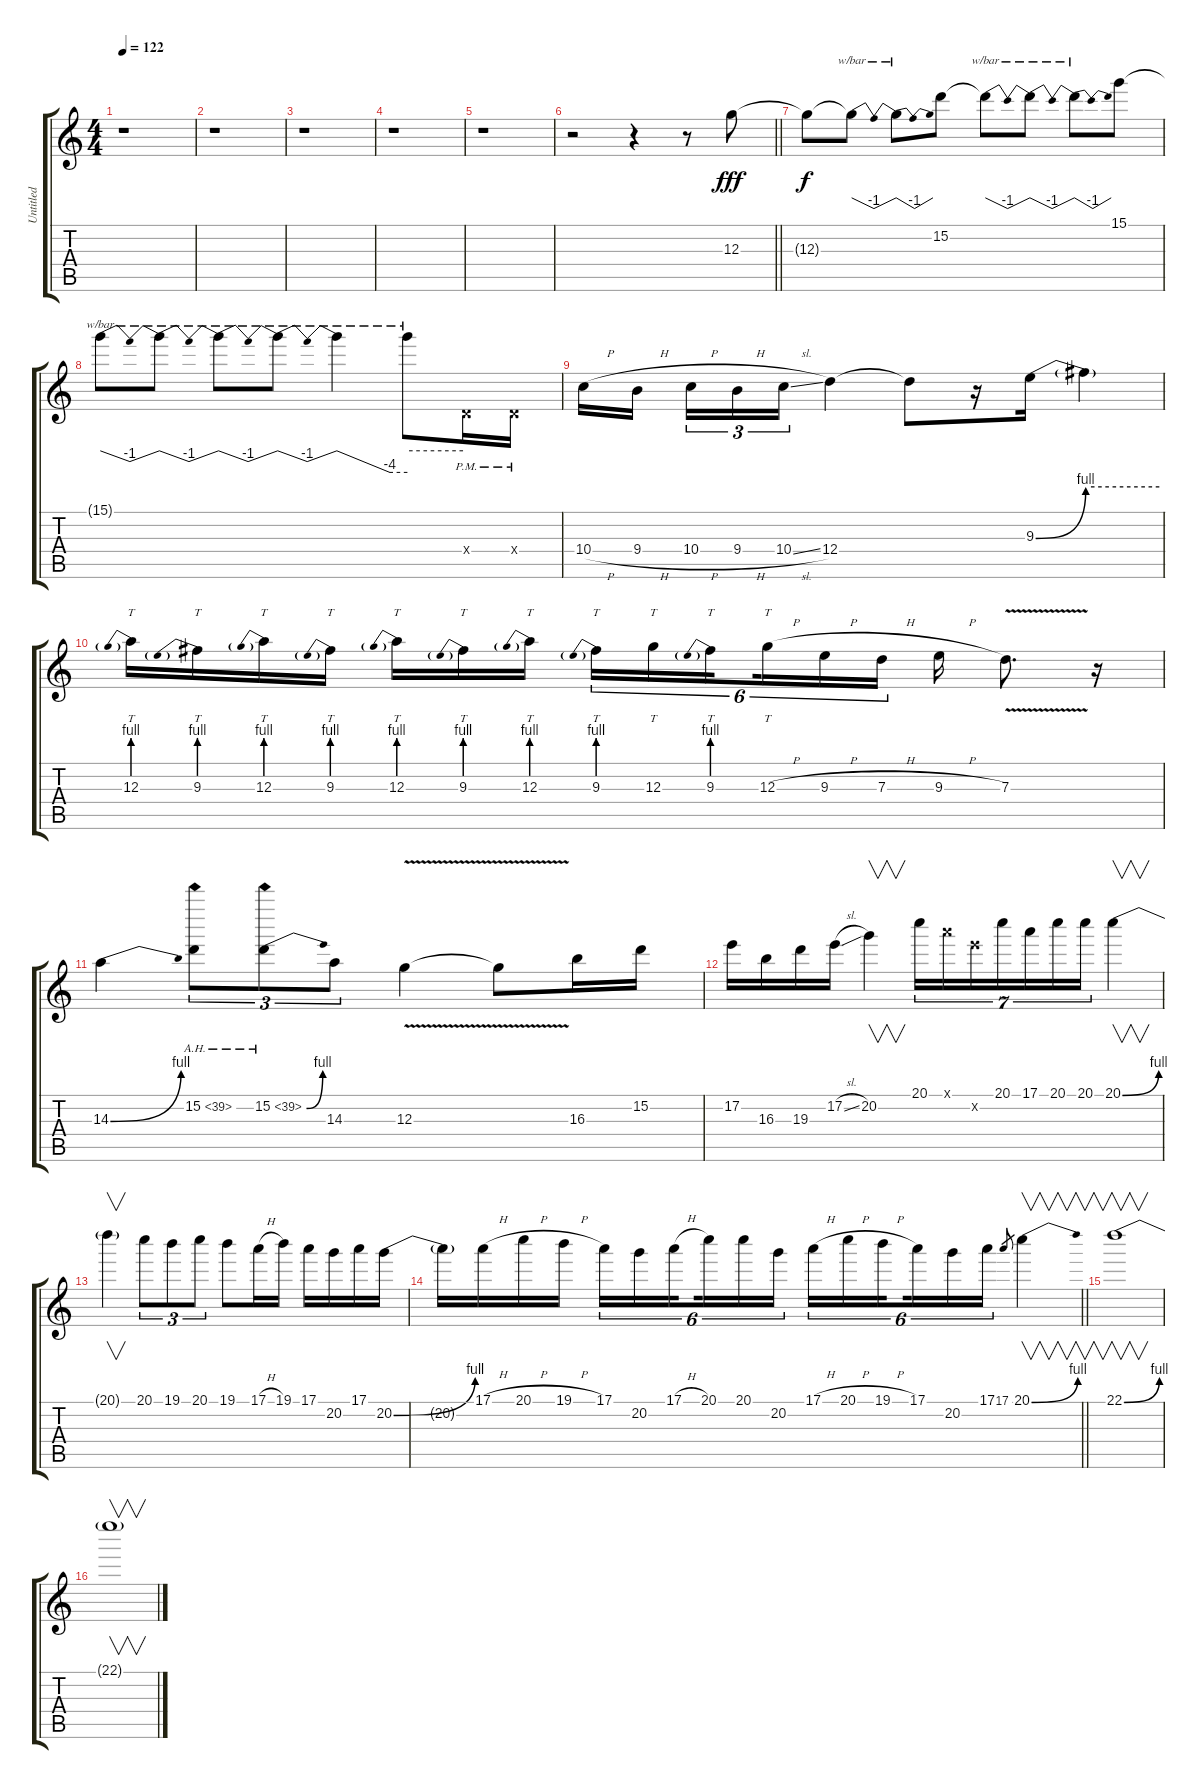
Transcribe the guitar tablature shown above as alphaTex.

\track ("Untitled" "Untitled") {instrument overdrivenguitar}
\staff {score tabs}
\tuning (E4 B3 G3 D3 A2 E2) {hide}
\ts (4 4)
\tempo 122
\clef g2
\ks c
r.1{dy fff} |
r.1 |
r.1 |
r.1 |
r.1 |
\barLineRight lightlight
r.2 r.4 r.8 12.3.8 |
12.3{t}.8{dy f} 12.3{t}.8{tbe (dip default 0 0 30 -4 60 0)} 12.3{t}.8{tbe (dip default 0 0 30 -4 60 0)} 15.2.8 15.2{t}.8{tbe (dip default 0 0 30 -4 60 0)} 15.2{t}.8{tbe (dip default 0 0 30 -4 60 0)} 15.2{t}.8{tbe (dip default 0 0 30 -4 60 0)} 15.1.8 |
15.1{t}.8{tbe (dip default 0 0 30 -4 60 0)} 15.1{t}.8{tbe (dip default 0 0 30 -4 60 0)} 15.1{t}.8{tbe (dip default 0 0 30 -4 60 0)} 15.1{t}.8{tbe (dip default 0 0 30 -4 60 0)} 15.1{t}.4{tbe (custom default 0 0 45 -16 60 -16)} 15.1{t}.8{tbe (hold default 0 0 60 0)} 0.4{pm x}.16 0.4{pm x}.16 |
10.4{h}.16 9.4{h}.16{beam splitsecondary} 10.4{h}.16{tu (3 2)} 9.4{h}.16{tu (3 2)} 10.4{sl}.16{tu (3 2)} 12.4.4 12.4{t}.8 r.16 9.3{be (bend 0 0 60 4)}.16 9.3{be (hold 0 4 60 4) t}.4 |
12.3{be (prebend 0 4 60 4)}.16{tt} 9.3{be (prebend 0 4 60 4)}.16{tt} 12.3{be (prebend 0 4 60 4)}.16{tt} 9.3{be (prebend 0 4 60 4)}.16{tt} 12.3{be (prebend 0 4 60 4)}.16{tt} 9.3{be (prebend 0 4 60 4)}.16{tt} 12.3{be (prebend 0 4 60 4)}.16{tt beam splitsecondary} 9.3{be (prebend 0 4 60 4)}.16{tt tu (6 4)} 12.3.16{tt tu (6 4)} 9.3{be (prebend 0 4 60 4)}.16{tt tu (6 4) beam splitsecondary} 12.3{h}.16{tt tu (6 4)} 9.3{h}.16{tu (6 4)} 7.3{h}.16{tu (6 4) beam splitsecondary} 9.3{h}.16 7.3{v}.8{d} r.16 |
14.3{be (bend 0 0 60 4)}.4 15.2{ah 24}.8{tu (3 2)} 15.2{be (bend 0 0 60 4) ah 24}.8{tu (3 2)} 14.3.8{tu (3 2)} 12.3{v}.4 12.3{v t}.8 16.3.16 15.2.16 |
17.2.16 16.3.16 19.3.16 17.2{sl}.16 20.2.4{v} 20.1.16{tu (7 4)} 17.1{x}.16{tu (7 4)} 17.2{x}.16{tu (7 4)} 20.1.16{tu (7 4)} 17.1.16{tu (7 4)} 20.1.16{tu (7 4)} 20.1.16{tu (7 4)} 20.1{be (bend 0 0 60 4)}.4{v} |
20.1{t}.4{v} 20.1.8{tu (3 2)} 19.1.8{tu (3 2)} 20.1.8{tu (3 2)} 19.1.8 17.1{h}.16 19.1.16 17.1.16 20.2.16 17.1.16 20.2{be (bend 0 0 60 4)}.16 |
\barLineRight lightlight
20.2{t}.16 17.1{h}.16 20.1{h}.16 19.1{h}.16 17.1.16{tu (6 4)} 20.2.16{tu (6 4)} 17.1{h}.16{tu (6 4) beam splitsecondary} 20.1.16{tu (6 4)} 20.1.16{tu (6 4)} 20.2.16{tu (6 4)} 17.1{h}.16{tu (6 4)} 20.1{h}.16{tu (6 4)} 19.1{h}.16{tu (6 4) beam splitsecondary} 17.1.16{tu (6 4)} 20.2.16{tu (6 4)} 17.1.16{tu (6 4)} 17.1.8{gr} 20.1{be (bend 0 0 60 4)}.4{v} |
22.1{be (bend 0 0 60 4)}.1{v} |
22.1{t}.1{v}
